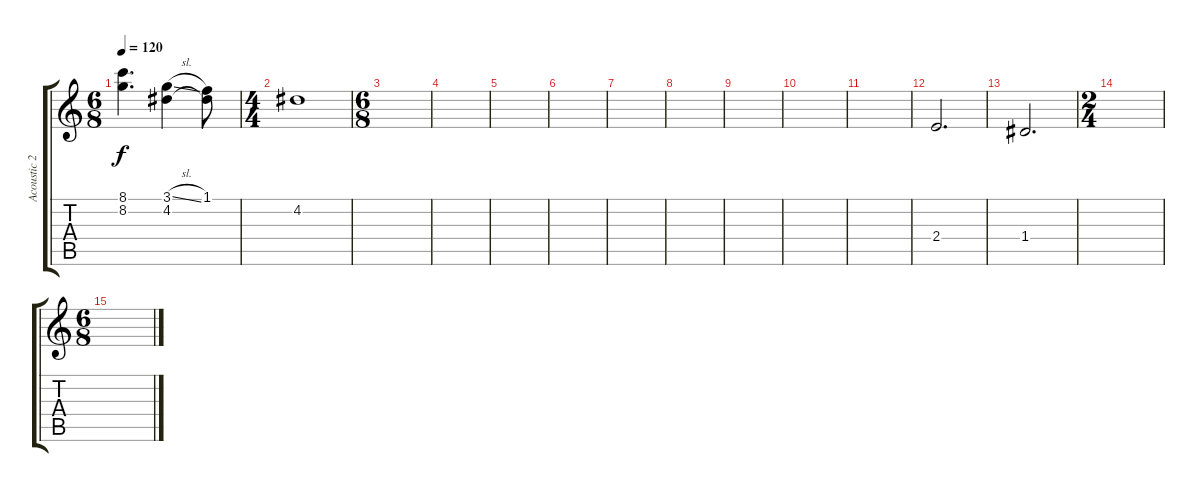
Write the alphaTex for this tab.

\track ("Acoustic 2" "Acoustic 2") {instrument acousticguitarsteel}
\staff {score tabs}
\tuning (E4 B3 G3 D3 A2 E2) {hide}
\ts (6 8)
\tempo 120
\clef g2
\ks c
(8.1 8.2).4{d dy f} (3.1{sl} 4.2).4 (1.1 4.2{t}).8 |
\ts (4 4)
4.2.1 |
\ts (6 8)
|
|
|
|
|
|
|
|
|
2.4.2{d} |
1.4.2{d} |
\ts (2 4)
|
\ts (6 8)
